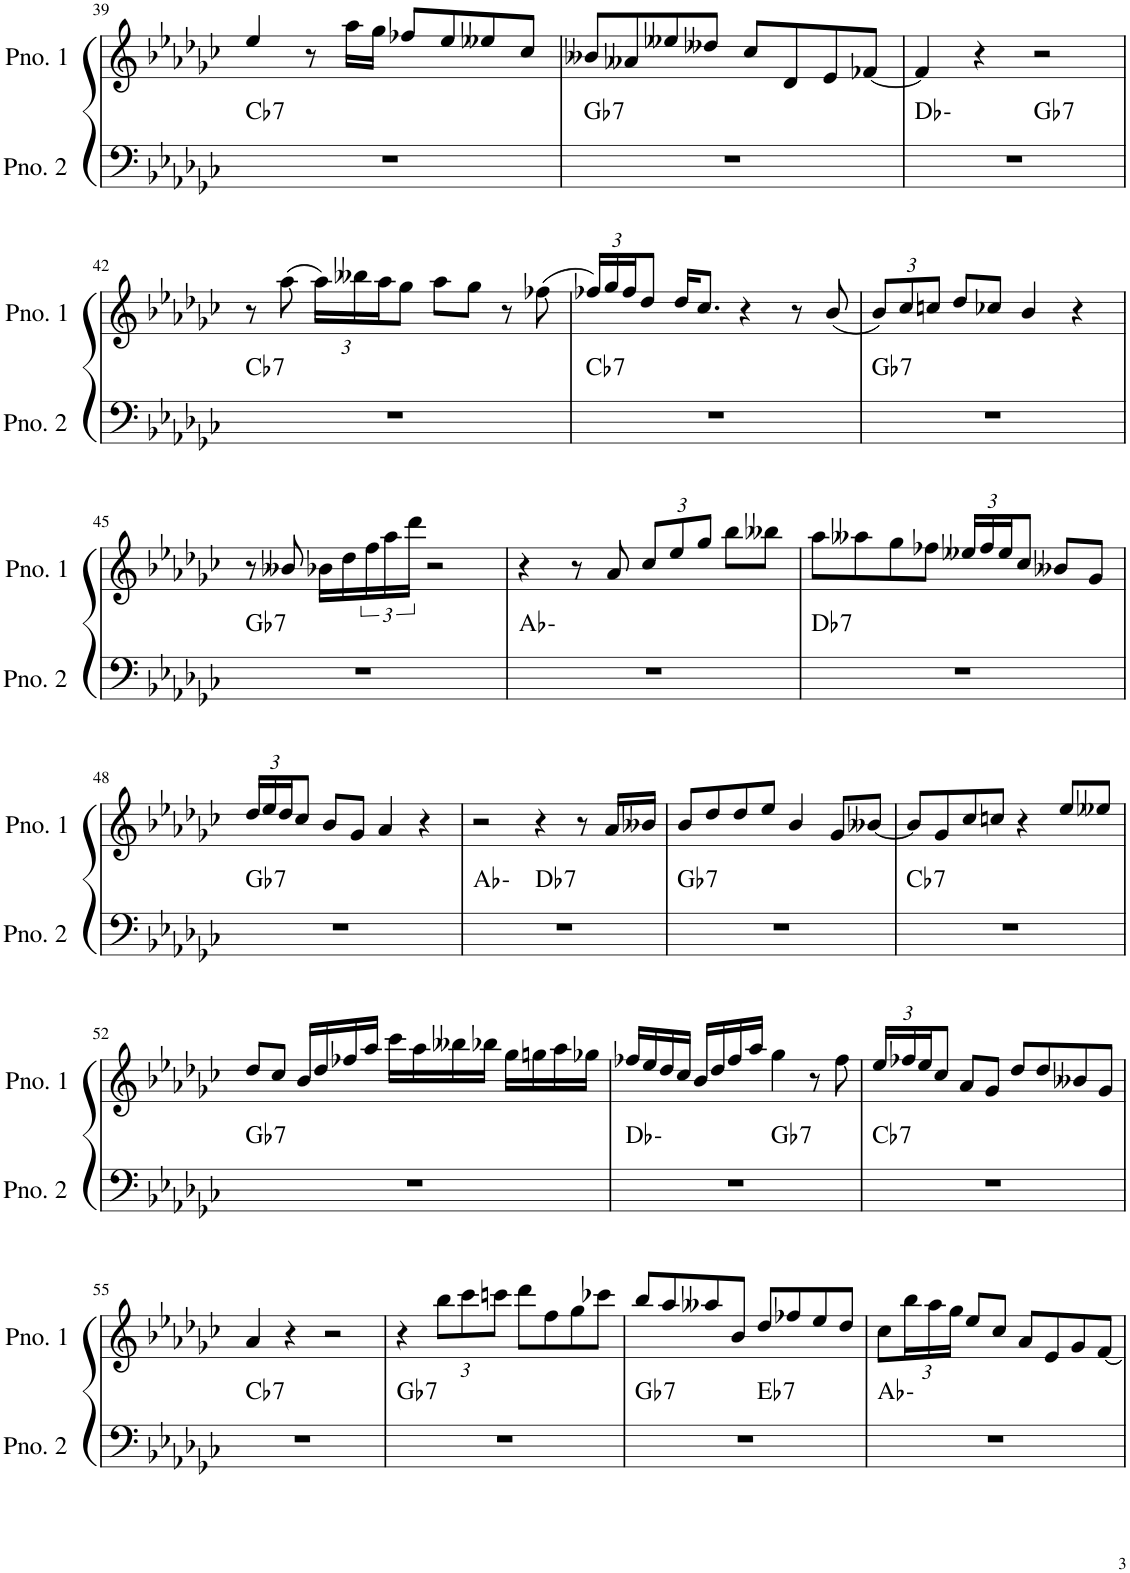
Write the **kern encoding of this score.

**kern	**harte	**kern
*part2	*part2	*part1
*staff2	*	*staff1
*I"ピアノ 2	*	*I"ピアノ 1
!!LO:PB:g=z
*clefF4	*	*clefG2
*k[b-e-a-d-g-c-]	*	*k[b-e-a-d-g-c-]
*M4/4	*	*M4/4
=39	=39	=39
!	!LO:H:kt=7	!
1r	Cb:7	4ee-/
.	.	8r
.	.	16aa-\LL
.	.	16gg-\JJ
.	.	8ff-X/L
.	.	8ee-/
.	.	8ee--X/
.	.	8cc-/J
=40	=40	=40
!	!LO:H:kt=7	!
1r	Gb:7	8b--X/L
.	.	8a--X/
.	.	8ee--X/
.	.	8dd--X/J
.	.	8cc-/L
.	.	8d-/
.	.	8e-/
.	.	[8f-X/J
=41	=41	=41
*^	*	*
1r	2ryy	Db:min	4f-/]
.	.	.	4r
!	!	!LO:H:kt=7	!
.	2ryy	Gb:7	2r
!!LO:LB:g=z
=42	=42	=42	=42
!	!	!LO:H:kt=7	!
*v	*v	*	*
1r	Cb:7	8r
.	.	(8aa-\
*	*	*Xbrackettup
.	.	24aa-\LL)
.	.	24bb--X\
.	.	24aa-\J
.	.	8gg-\J
.	.	8aa-\L
.	.	8gg-\J
.	.	8r
.	.	(8ff-X\
=43	=43	=43
!	!LO:H:kt=7	!
1r	Cb:7	24ff-X/LL)
.	.	24gg-/
.	.	24ff-/J
.	.	8dd-/J
.	.	16dd-/KL
.	.	8.cc-/J
.	.	4r
.	.	8r
.	.	(8b-/
=44	=44	=44
!	!LO:H:kt=7	!
1r	Gb:7	12b-/L)
.	.	12cc-/
.	.	12ccn/J
.	.	8dd-/L
.	.	8cc-X/J
.	.	4b-/
.	.	4r
!!LO:LB:g=z
=45	=45	=45
!	!LO:H:kt=7	!
1r	Gb:7	8r
.	.	8b--X/
.	.	16b-X\LL
.	.	16dd-\
*	*	*brackettup
.	.	24ff\
.	.	24aa-\
.	.	24ddd-\JJ
.	.	2r
=46	=46	=46
1r	Ab:min	4r
.	.	8r
.	.	8a-/
*	*	*Xbrackettup
.	.	12cc-/L
.	.	12ee-/
.	.	12gg-/J
.	.	8bb-\L
.	.	8bb--X\J
=47	=47	=47
!	!LO:H:kt=7	!
1r	Db:7	8aa-\L
.	.	8aa--X\
.	.	8gg-\
.	.	8ff-X\J
.	.	24ee--X/LL
.	.	24ff-/
.	.	24ee--/J
.	.	8cc-/J
.	.	8b--X/L
.	.	8g-/J
!!LO:LB:g=z
=48	=48	=48
!	!LO:H:kt=7	!
1r	Gb:7	24dd-/LL
.	.	24ee-/
.	.	24dd-/J
.	.	8cc-/J
.	.	8b-/L
.	.	8g-/J
.	.	4a-/
.	.	4r
=49	=49	=49
*^	*	*
1r	2ryy	Ab:min	2r
!	!	!LO:H:kt=7	!
.	2ryy	Db:7	4r
.	.	.	8r
.	.	.	16a-/LL
.	.	.	16b--X/JJ
=50	=50	=50	=50
!	!	!LO:H:kt=7	!
*v	*v	*	*
1r	Gb:7	8b-/L
.	.	8dd-/
.	.	8dd-/
.	.	8ee-/J
.	.	4b-/
.	.	8g-/L
.	.	[8b--X/J
=51	=51	=51
!	!LO:H:kt=7	!
1r	Cb:7	8b--/L]
.	.	8g-/
.	.	8cc-/
.	.	8ccn/J
.	.	4r
.	.	8ee-/L
.	.	8ee--X/J
!!LO:LB:g=z
=52	=52	=52
!	!LO:H:kt=7	!
1r	Gb:7	8dd-/L
.	.	8cc-/J
.	.	16b-/LL
.	.	16dd-/
.	.	16ff-X/
.	.	16aa-/JJ
.	.	16ccc-\LL
.	.	16aa-\
.	.	16bb--X\
.	.	16bb-X\JJ
.	.	16gg-\LL
.	.	16ggn\
.	.	16aa-\
.	.	16gg-X\JJ
=53	=53	=53
*^	*	*
1r	2ryy	Db:min	16ff-X/LL
.	.	.	16ee-/
.	.	.	16dd-/
.	.	.	16cc-/JJ
.	.	.	16b-/LL
.	.	.	16dd-/
.	.	.	16ff-/
.	.	.	16aa-/JJ
!	!	!LO:H:kt=7	!
.	2ryy	Gb:7	4gg-\
.	.	.	8r
.	.	.	8ff-\
=54	=54	=54	=54
!	!	!LO:H:kt=7	!
*v	*v	*	*
1r	Cb:7	24ee-/LL
.	.	24ff-X/
.	.	24ee-/J
.	.	8cc-/J
.	.	8a-/L
.	.	8g-/J
.	.	8dd-/L
.	.	8dd-/
.	.	8b--X/
.	.	8g-/J
!!LO:LB:g=z
=55	=55	=55
!	!LO:H:kt=7	!
1r	Cb:7	4a-/
.	.	4r
.	.	2r
=56	=56	=56
!	!LO:H:kt=7	!
1r	Gb:7	4r
.	.	12bb-\L
.	.	12ccc-\
.	.	12cccn\J
.	.	8ddd-\L
.	.	8ff\
.	.	8gg-\
.	.	8ccc-X\J
=57	=57	=57
!	!LO:H:kt=7	!
*^	*	*
1r	2ryy	Gb:7	8bb-/L
.	.	.	8aa-/
.	.	.	8aa--X/
.	.	.	8b-/J
!	!	!LO:H:kt=7	!
.	2ryy	Eb:7	8dd-/L
.	.	.	8ff-X/
.	.	.	8ee-/
.	.	.	8dd-/J
*v	*v	*	*
=58	=58	=58
1r	Ab:min	8cc-\L
.	.	24bb-\L
.	.	24aa-\
.	.	24gg-\JJ
.	.	8ee-/L
.	.	8cc-/J
.	.	8a-/L
.	.	8e-/
.	.	8g-/
.	.	[8f/J
=	=	=
*-	*-	*-
